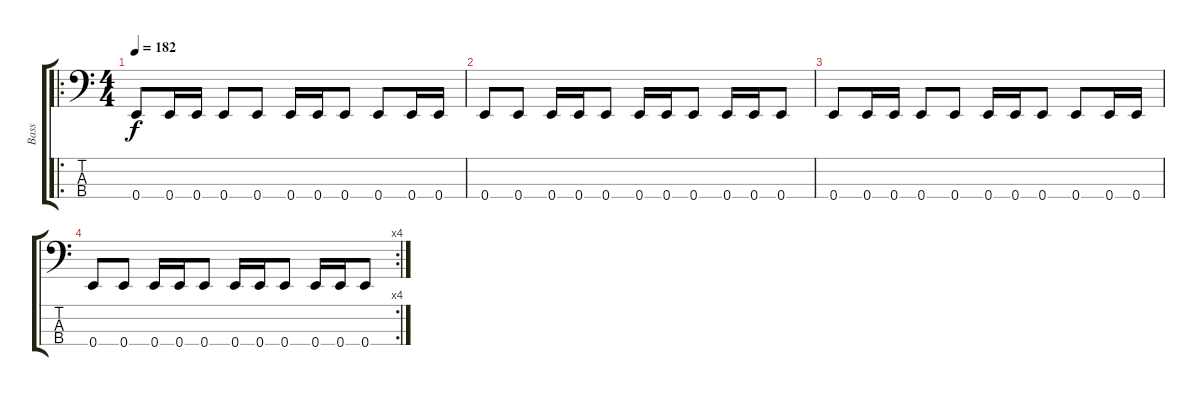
\track ("Bass" "Bass") {instrument electricbasspick}
\staff {score tabs}
\tuning (G2 D2 A1 E1) {hide}
\ro
\ts (4 4)
\tempo 182
\clef f4
\ks c
0.4.8{dy f} 0.4.16 0.4.16 0.4.8 0.4.8 0.4.16 0.4.16 0.4.8 0.4.8 0.4.16 0.4.16 |
0.4.8 0.4.8 0.4.16 0.4.16 0.4.8 0.4.16 0.4.16 0.4.8 0.4.16 0.4.16 0.4.8 |
0.4.8 0.4.16 0.4.16 0.4.8 0.4.8 0.4.16 0.4.16 0.4.8 0.4.8 0.4.16 0.4.16 |
\rc 4
0.4.8 0.4.8 0.4.16 0.4.16 0.4.8 0.4.16 0.4.16 0.4.8 0.4.16 0.4.16 0.4.8
